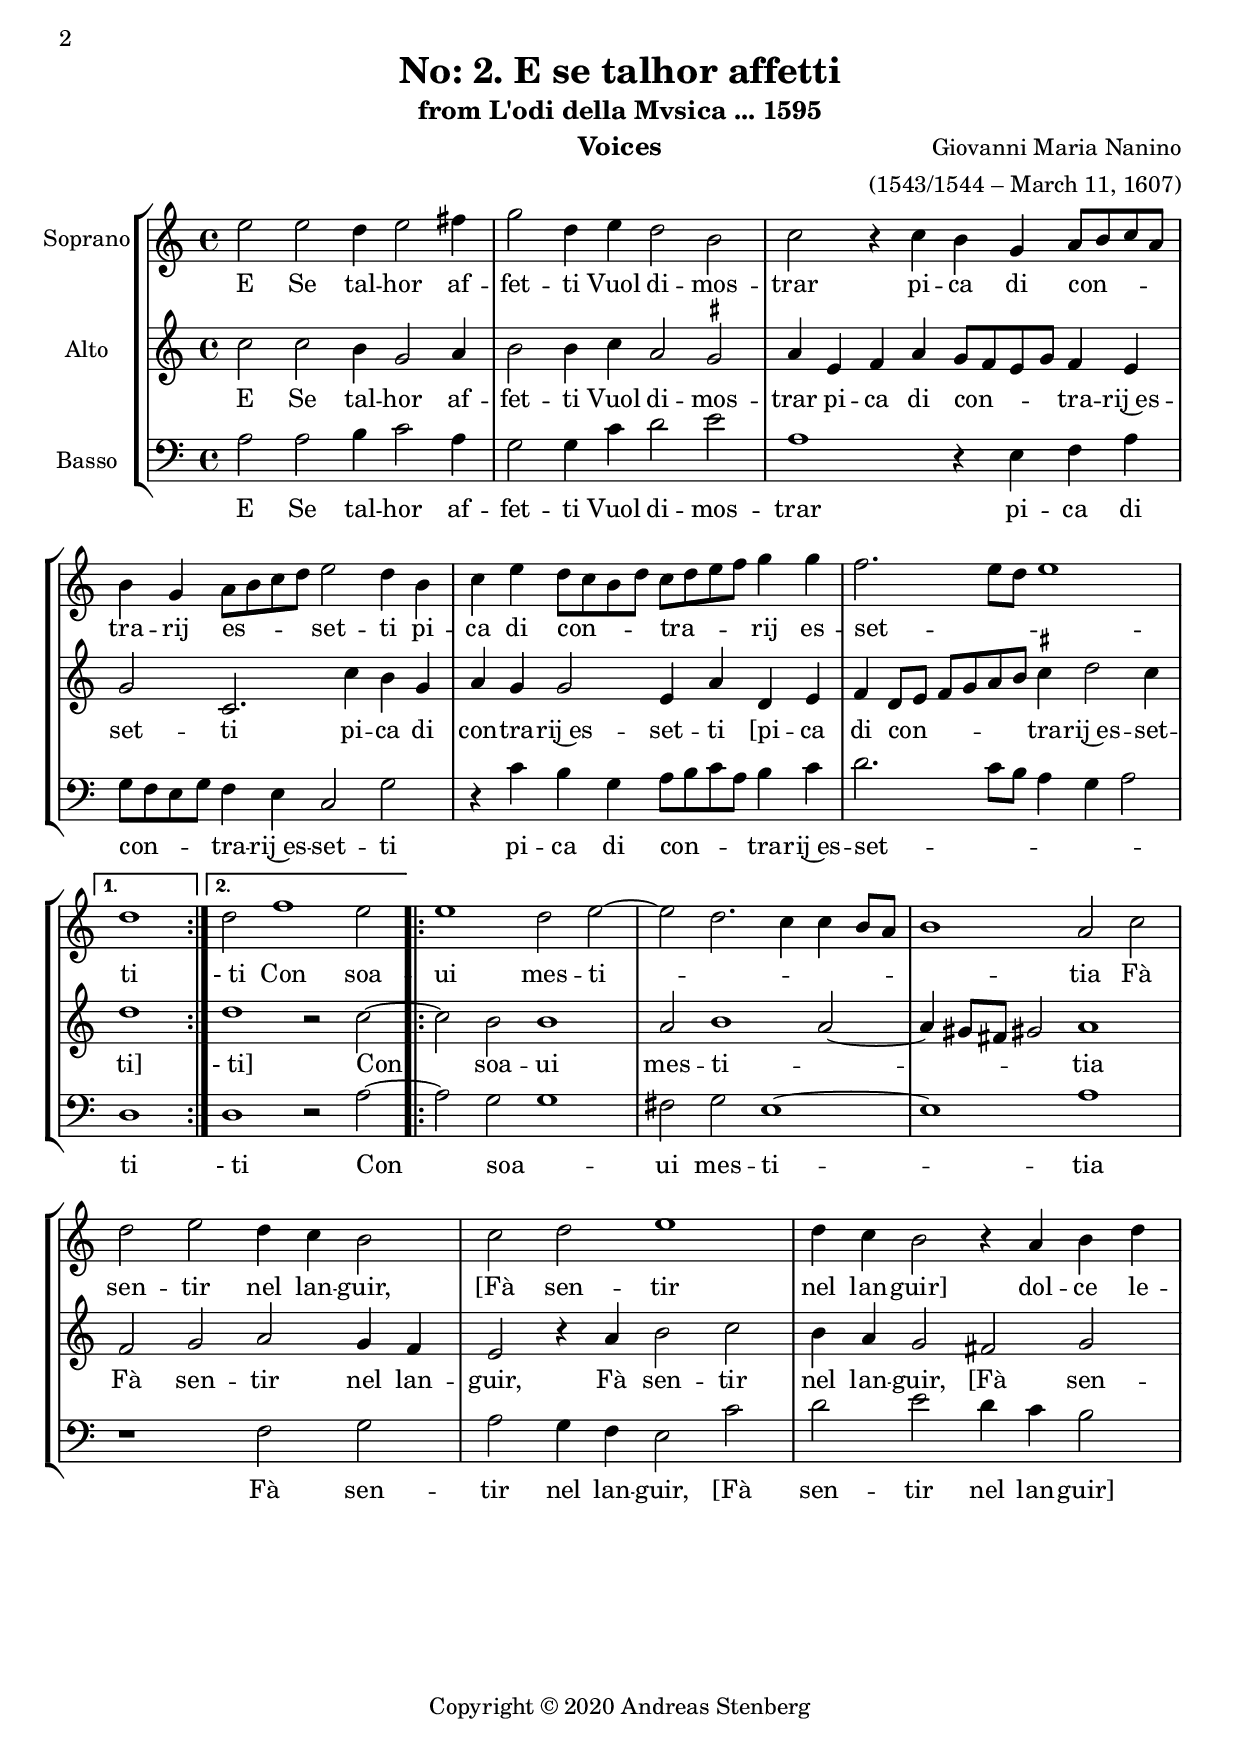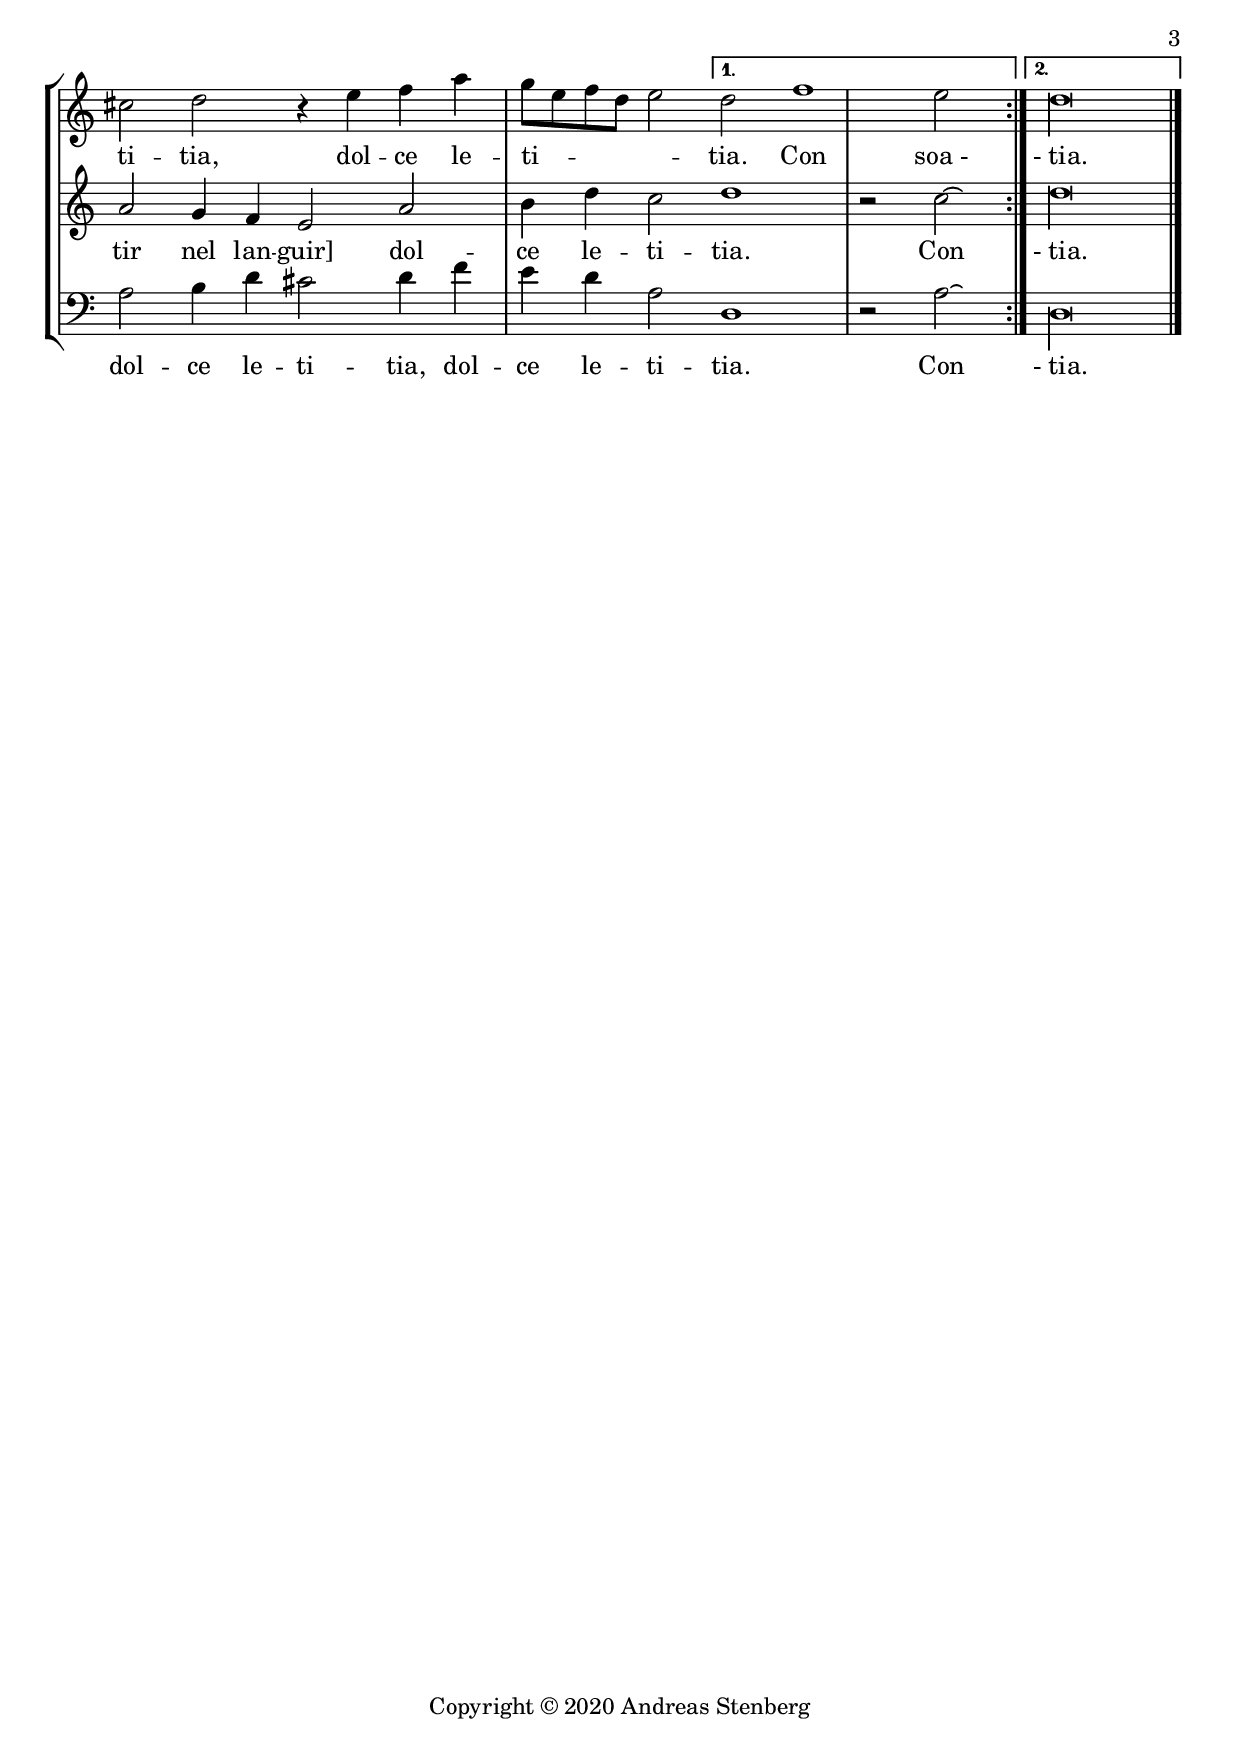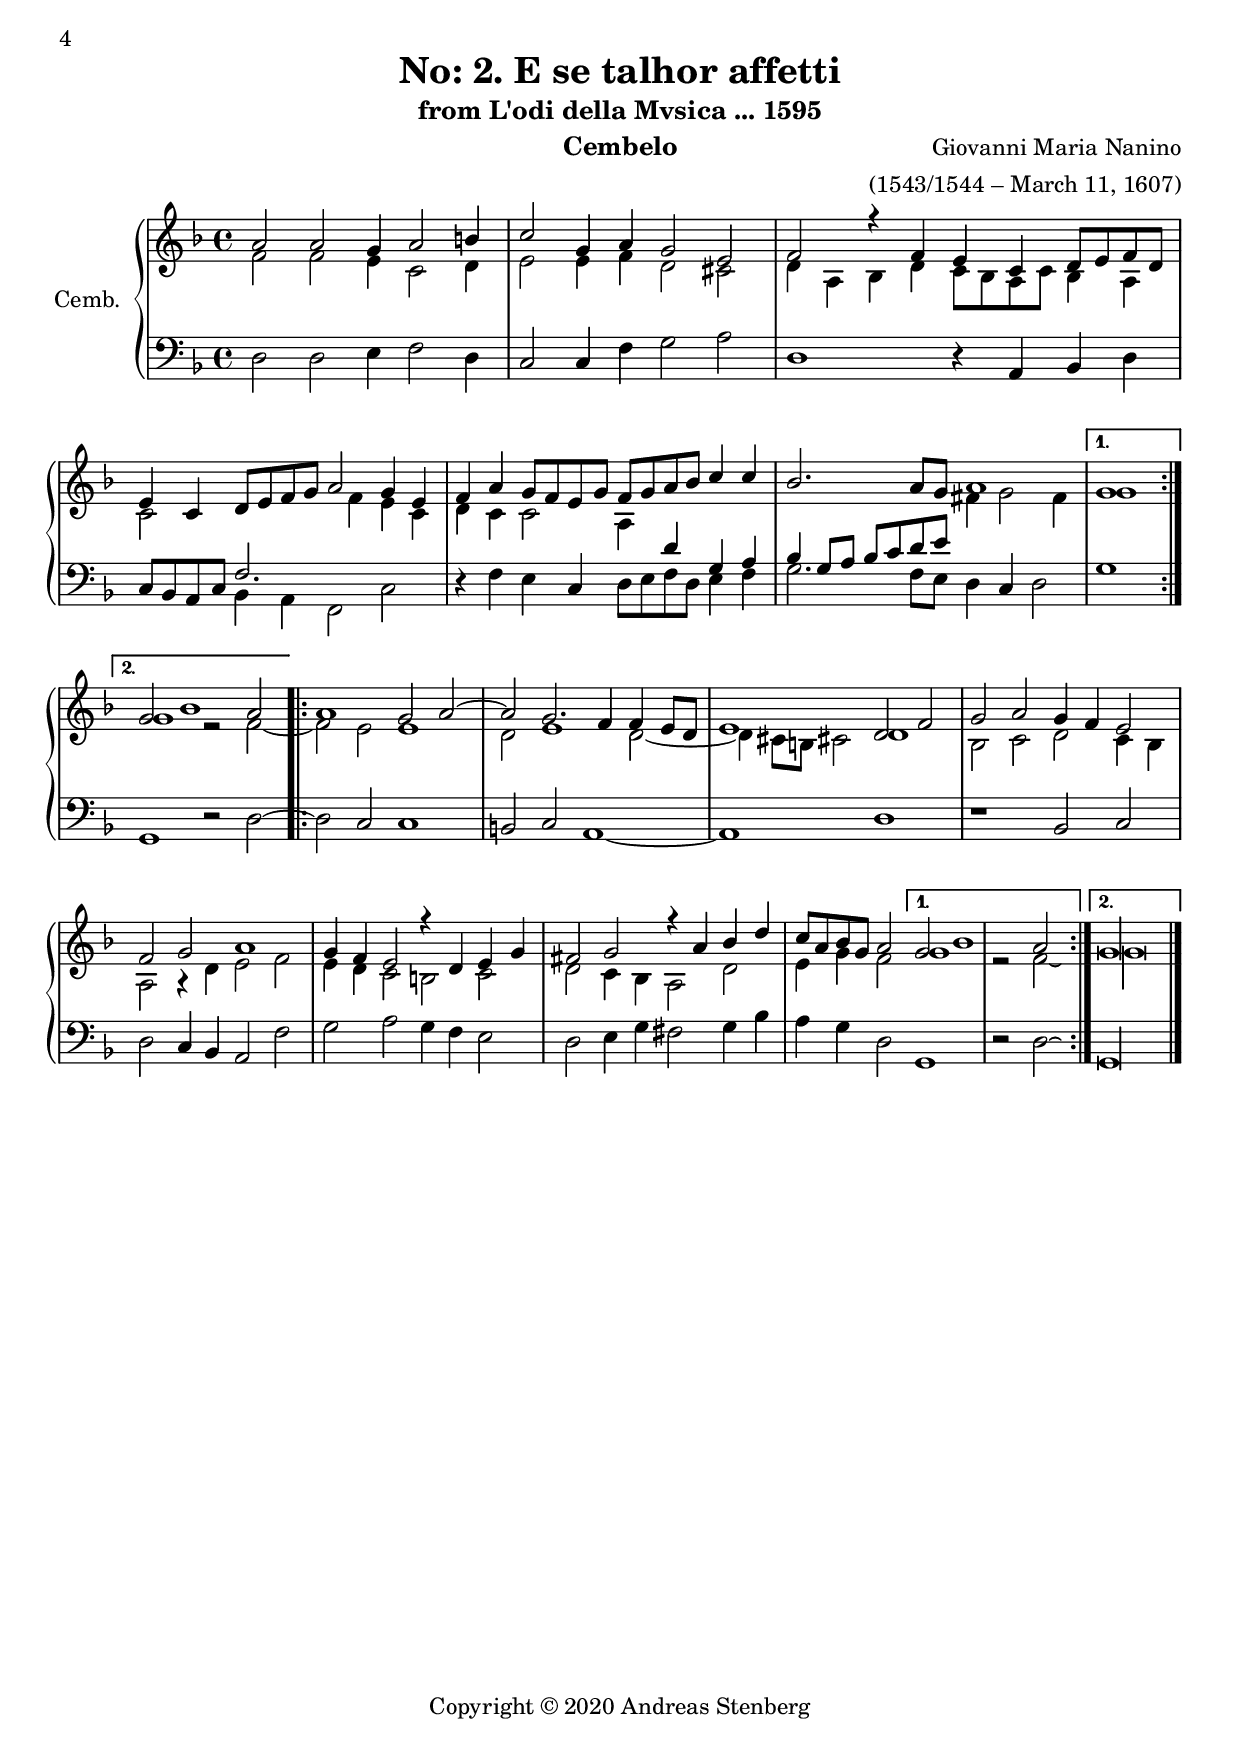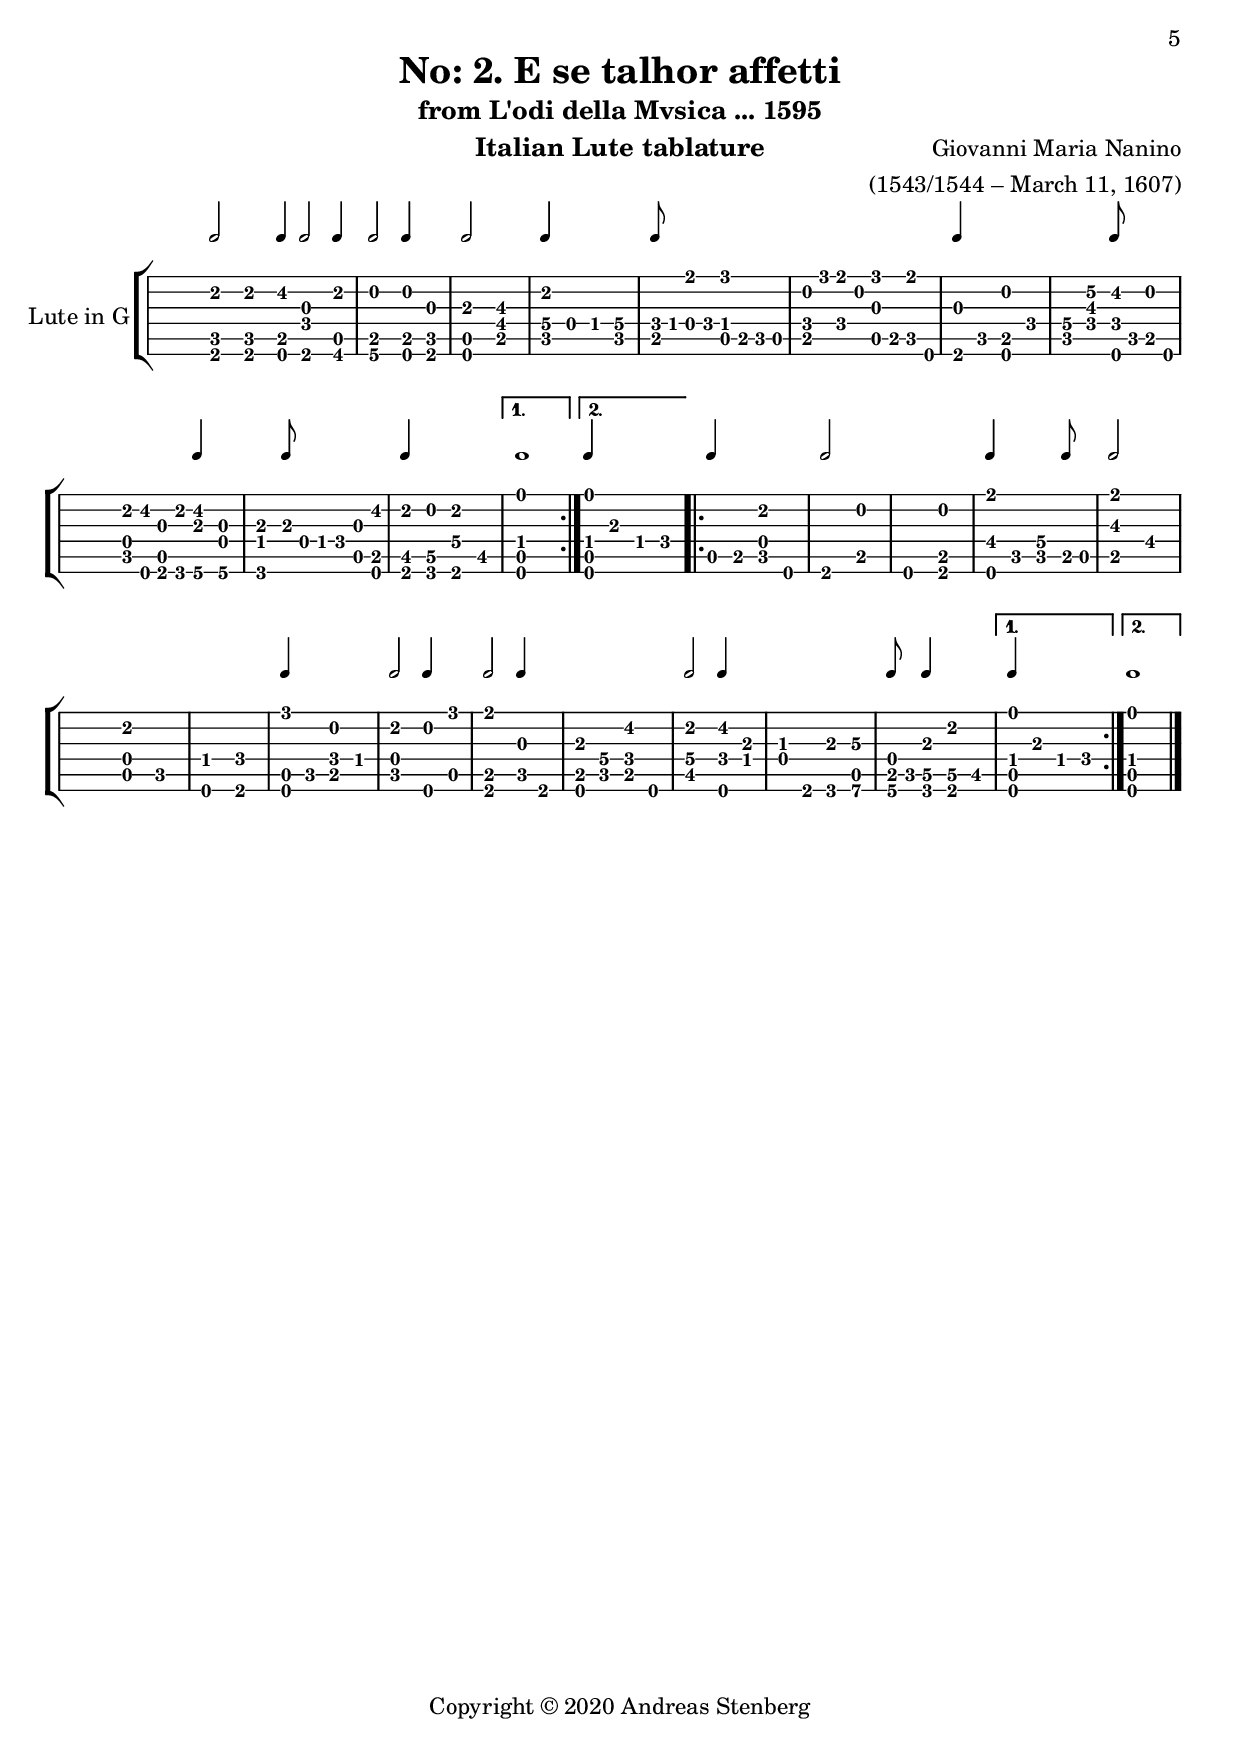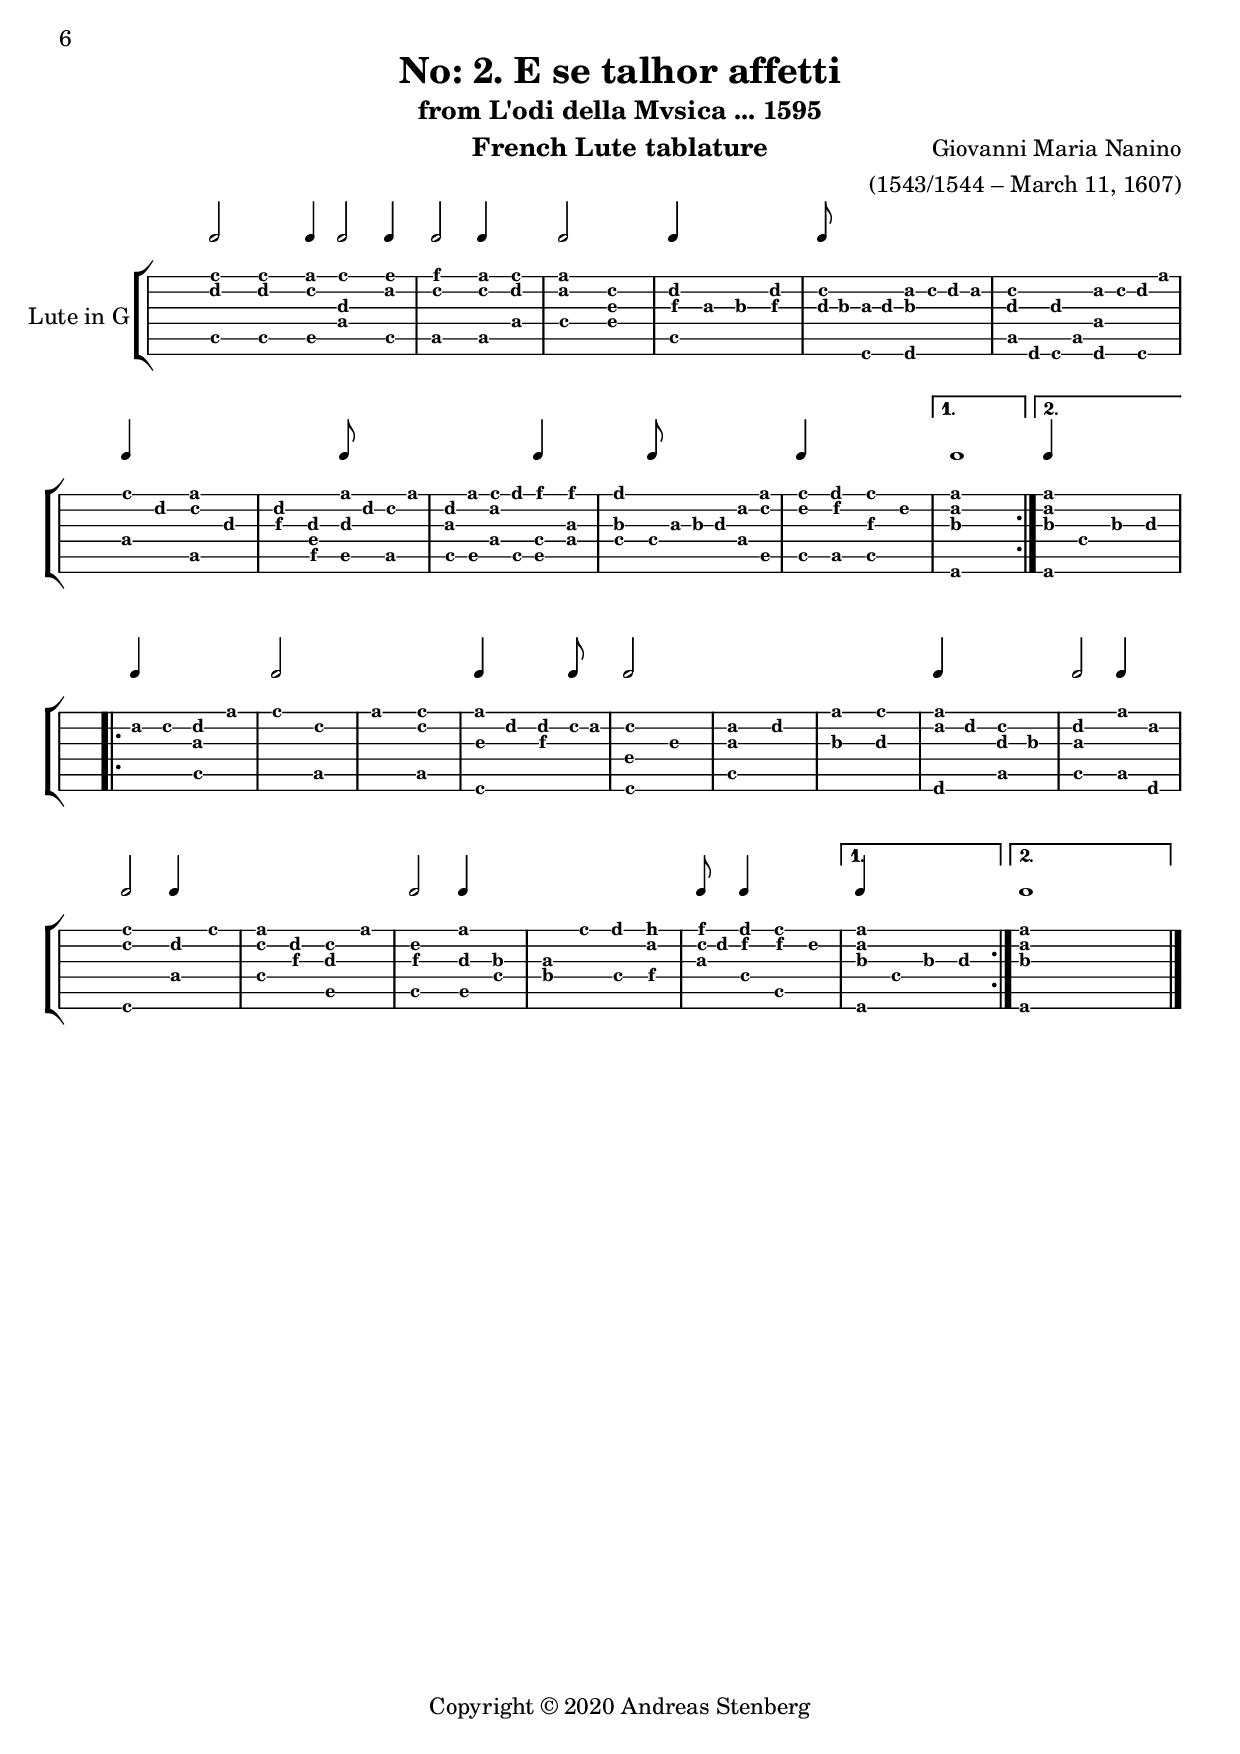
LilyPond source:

\version "2.18.0"
\language "deutsch"
#(define (tie::tab-clear-tied-fret-numbers grob)
   (let* ((tied-fret-nr (ly:spanner-bound grob RIGHT)))
      (ly:grob-set-property! tied-fret-nr 'transparent #t)))
\paper {
  ragged-bottom = ##t
  ragged-last-bottom = ##t
  print-all-headers = ##t
  page-breaking = #ly:minimal-breaking
  oddFooterMarkup = \markup {
    \fill-line {
      "Copyright © 2020 Andreas Stenberg"
    }
  }  evenFooterMarkup = \markup {
    \fill-line {
      "Copyright © 2020 Andreas Stenberg"
    }
  }
}

\header {
  title = "No: 2. E se talhor affetti"
  subtitle = "from L'odi della Mvsica ... 1595"
  composer = "Giovanni Maria Nanino"
  arranger = "(1543/1544 – March 11, 1607)"
  % Remove default LilyPond tagline
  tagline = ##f
}

\layout {
  \context {
    \Score
    \remove "Bar_number_engraver"
  }
}

global = {
  \key c \major
  \time 4/4
  \set Score.measureLength = #(ly:make-moment 4/2)

}

soprano = \relative c'' {
  \global
  % Music follows here.
  \override Slur.transparent =##t
  \repeat volta 2 {
    e2 e2 d4 e2 fis4
    g2 d4 e4 d2 h2
    c2 r4 c4 h4 g4 a8( h8 c8 a8)
    h4 g4 a8( h8 c8 d8) e2 d4 h4
    c4 e4 d8( c8 h8 d8) c8( d8 e8 f8) g4 g4
    f2.( e8 d8 e1)
  }
  \alternative {
    { d1 }
    { d2 f1 e2 }
  }
  \repeat volta 2 {
    e1 d2 e2~(
    e2 d2. c4 c4 h8 a8
    h1) a2 c2
    d2 e2 d4 c4 h2
    c2 d2 e1
    d4 c4 h2 r4 a4 h4 d4
    cis2 d2 r4 e4 f4 a4
    g8( e8 f8 d8 e2)
  }
  \alternative {
    { d2 f1 e2 }
    { \cadenzaOn d\longa \bar "|." }
  }
}

alto = \relative c'' {
  \global
  % Music follows here.
  \override Slur.transparent =##t
  \repeat volta 2 {
    c2 c2 h4 g2 a4
    \set suggestAccidentals =##t
    h2 h4 c4 a2 gis a4 e4
    f4 a4 g8( f8 e8 g8) f4 e4
    g2 c,2. c'4 h4 g4
    a4 g4 g2 e4 a4 d,4 e4
    f4 d8( e8 f8 g8 a8 h8) cis4 d2 cis4
  }
  \alternative {
    {d1 }
    { d1 r2 c2~ }
  }
  \repeat volta 2 {
    \set suggestAccidentals =##f
    c2 h2 h1
    a2 h1( a2~
    a4 gis8 fis8 gis!2) a1
    f2 g2 a2 g4 f4
    e2 r4 a4 h2 c2
    h4 a4 g2 fis2 g2
    a2 g4 f4 e2 a2
    h4 d4 c2
  }
  \alternative {
    { d1 r2 c2\laissezVibrer }
    { d\longa }
  }
}


bass = \relative c' {
  \global
  % Music follows here.
  \override Slur.transparent =##t
  \repeat volta 2 {
    a2 a2 h4 c2 a4
    g2 g4 c4 d2 e2
    a,1 r4 e4 f4 a4
    g8( f8 e8 g8) f4 e4 c2 g'2
    r4 c4 h4 g4 a8( h8 c8 a8) h4 c4
    d2.( c8 h8 a4 g4 a2)
  }
  \alternative {
    { d, 1}
    { d1 r2 a'2~ }
  }
  \repeat volta 2 {
    a2 g2( g1)
    fis2 g2 e1~
    e1 a1
    r1 f2 g2
    a2 g4 f4 e2 c'2
    d2 e2 d4 c4 h2
    a2 h4 d4 cis2 d4 f4
    e4 d4 a2
  }
  \alternative {
    { d,1 r2 a'2\laissezVibrer }
    { d,\longa }
  }
}

verse = \lyricmode {
  % Lyrics follow here.
  E Se tal -- hor af -- fet -- ti
  Vuol di -- mos -- trar
  pi -- ca di con -- tra -- rij es -- set -- ti
  pi -- ca di con -- tra -- rij es -- set -- ti
  "- ti"
  Con soa -- ui mes -- ti -- tia
  Fà sen -- tir nel lan -- guir,
  "[Fà" sen -- tir nel lan -- "guir]"
  dol -- ce le -- ti -- tia,
  dol -- ce le -- ti -- tia.
  Con "soa -"
  "- tia."
}
verseSopII = \lyricmode {
  % Lyrics follow here.
  E Se tal -- hor af -- fet -- ti
  Vuol di -- mos -- trar
  pi -- ca di con -- tra -- rij~es -- set -- ti
  pi -- ca di con -- tra -- rij~es -- set --  ti
  "[pi" -- ca di con -- tra -- rij~es -- set --  "ti]"
  "- ti]"
  Con soa -- ui mes -- ti -- tia
  \repeat unfold 2 { Fà sen -- tir nel lan -- guir, }
  "[Fà" sen -- tir nel lan -- "guir]"
  dol -- ce le -- ti -- tia.
  Con
  "- tia."
}
verseBass = \lyricmode {
  % Lyrics follow here.
  E Se tal -- hor af -- fet -- ti
  Vuol di -- mos -- trar
  pi -- ca di con -- tra -- rij~es -- set -- ti
  pi -- ca di con -- tra -- rij~es -- set -- ti
  "- ti"
  Con soa -- ui mes -- ti -- tia
  Fà sen -- tir nel lan -- guir,
  "[Fà" sen -- tir nel lan -- "guir]"
  dol -- ce le -- ti -- tia,
  dol -- ce le -- ti -- tia.
  Con
  "- tia."
}

rightUpper = \relative c'' {
  \global
  % Music follows here.
  \override Slur.transparent =##t
  \repeat volta 2 {
    e2 e2( d4) e2 fis4
    g2 d4 e4 d2 h2
    c2 r4 c4 h4 g4 a8( h8 c8 a8)
    h4 g4 a8( h8 c8 d8) e2 d4 h4
    c4 e4 d8( c8 h8 d8) c8( d8 e8 f8) g4 g4
    f2.( e8 d8 e1)
  }
  \alternative {
    { d1 }
    {  d2 f1 e2 }
  }
  \repeat volta 2 {
    e1 d2 e2~(
    e2 d2. c4 c4 h8 a8
    h1) a2 c2
    d2 e2 d4 c4 h2
    c2 d2 e1
    d4 c4 h2 r4 a4 h4 d4
    cis2 d2 r4 e4 f4 a4
    g8( e8 f8 d8 e2)
  }
  \alternative {
    { d2 f1 e2 }
    { \cadenzaOn d\longa \bar "|." }
  }
}
rightLower =  \relative c' {
  \global
  % Music follows here.
  \override Slur.transparent =##t
  \repeat volta 2 {
    c'2 c2( h4) g2 a4
    \set suggestAccidentals =##f
    h2 h4 c4 a2 gis a4 e4
    f4 a4 g8( f8 e8 g8) f4 e4
    g2 \change Staff = "down" \stemUp c,2. \change Staff = "up" \stemDown c'4 h4 g4
    a4 g4 g2 e4 \change Staff = "down" \stemUp a4 d,4 e4
    f4 d8( e8 f8 g8 a8 h8) \change Staff = "up" \stemDown cis4 d2 cis4
  }
  \alternative {
    { d1 }
    { d1 r2 c2~ }
  }
  \repeat volta 2 {
    \set suggestAccidentals =##f
    c2 h2 h1
    a2 h1( a2~
    a4 gis8 fis8 gis!2) a1
    f2 g2 a2 g4 f4
    e2 r4 a4 h2 c2
    h4 a4 g2 fis2 g2
    a2 g4 f4 e2 a2
    h4 d4 c2
  }
  \alternative {
    { d1 r2 c2\laissezVibrer }
    { d\longa }
  }
}

left = \relative c' {
  \global
  % Music follows here.
  \override Slur.transparent =##t
  \repeat volta 2 {
    a2 a2( h4) c2 a4
    g2 g4 c4 d2 e2
    a,1 r4 e4 f4 a4
    g8( f8 e8 g8) \stemDown f4 e4 c2  g'2 \stemNeutral
    r4 c4 h4 g4 a8( h8 c8 a8) h4 c4
    d2.( c8 h8 a4 g4 a2)
  }
  \alternative {
    { d1}
    { d,1 r2 a'2~ }
  }
  \repeat volta 2 {
    a2 g2( g1)
    fis2 g2 e1~
    e1 a1
    r1 f2 g2
    a2 g4 f4 e2 c'2
    d2 e2 d4 c4 h2
    a2 h4 d4 cis2 d4 f4
    e4 d4 a2
  }
  \alternative {
    { d,1 r2 a'2\laissezVibrer }
    { d,\longa }
  }
}

choirPart =   \new StaffGroup <<
  \new Staff \with {
    midiInstrument = "choir aahs"
    instrumentName = "Soprano"
  } \new Voice = "soprano" \soprano
  \new Lyrics \with {
    \override VerticalAxisGroup #'staff-affinity = #CENTER
  } \lyricsto "soprano" \verse
  \new Staff \with {
    midiInstrument = "choir aahs"
    instrumentName = "Alto"
  } \new Voice = "alto" \alto
  \new Lyrics \with {
    \override VerticalAxisGroup #'staff-affinity = #CENTER
  } \lyricsto "alto" \verseSopII
  \new Staff \with {
    midiInstrument = "choir aahs"
    instrumentName = "Basso"
  } \new Voice = "basso" { \clef "bass" \bass }
  \new Lyrics \lyricsto "basso" \verseBass
>>


harpsichordPart = \new PianoStaff \with {
  instrumentName = "Cemb."
} <<
  \new Staff = "up" \with {
    midiInstrument = "harpsichord"
  } <<
    \new Voice = "upper" { \voiceOne \rightUpper }
    \new Voice = "lower" { \voiceTwo \rightLower }

  >>
  \new Staff = "down" \with {
    midiInstrument = "harpsichord"
  } { \clef bass \left }
>>
TrackAVoiceAMusic = #(define-music-function (parser location inTab) (boolean?)
#{
%   \tempo 4=120
   \clef #(if inTab "tab" "treble_8")
   \key f \major
   \time 4/2
   \oneVoice
   \repeat volta 2 {
      <a'\6 f'\5 d\2 >2 <a'\6 f'\5 d\2 >2 <g'\6 e'\5 e\2 >4 <a'\6 c'\4 f\3 >2 <h'\6 d'\5 d\2 >4
   \time 4/4
      <c''\6 e'\5 c\2 >2 <g'\6 e'\5 c\2 >4 <a'\6 f'\5 f\3 >4
      <g'\6 d'\5 g\3 >2 <e'\5 cis'\4 a\3 >2
      <f'\5 d'\4 d\2 >4 <a\4>4 <b\4>4 <f'\5 d'\4 >4
      <e'\5 c'\4 >8 <b\4>8 <a\4 a,\1 >8 <c'\4>8 <d'\5 b\4 b,\1 >8 <e'\5>8 <f'\5>8 <d'\5>8
      <e'\5 c'\4 c\2 >8 <b,\1>8 <a,\1 c'\4 >8 <c\2>8 <b,\1 f\3 d'\5 >8 <e'\5>8 <f'\5 a,\1 >8 <g'\6>8
      <a'\6 f\3 >4 <f'\5>4 <g'\6 e'\5 c\2 >4 <c'\4>4
      <f'\5 d'\4 >4 <c'\4 a\3 f\2 >4 <g'\6 c'\4 e\2 >8 <f'\5>8 <e'\5 c\2 >8 <g'\6>8
      <f'\5 a\4 d\2 >8 <g'\6 e\2 >8 <a'\6 d'\5 f\3 >8 <b'\6 d\2 >8 <c''\6 g\3 e\2 >4 <c''\6 a\4 f\3 >4
      <b'\6 b\4 g\3 >4 <g\3>8 <a\4>8 <b\4>8 <c'\4>8 <d'\5 f\3 >8 <g'\6 e'\5 e\2 >8
      <a'\6 fis'\5 d\2 >4 <b'\6 g'\5 c\2 >4 <a'\6 d'\4 d\2 >4 <fis'\5>4
   }
   \alternative {
   {
      <g'\6 d'\5 b\4 g,\1 >1
   }
   {
      <g'\6 d'\5 b\4 g,\1 >4 <g\3>4 <b\4>4 <c'\4>4
   }
   }
   \repeat volta 2 {
      <d'\5>4 <e'\5>4 <f'\5 a\4 d\2 >4 <g'\6>4
      <a'\6>2 <e'\5 c\2 >2
      <g'\6>2 <a'\6 e'\5 c\2 >2
      <g'\6 cis'\4 a,\1 >4 <f'\5>4 <f'\5 d'\4 >4 <e'\5>8 <d'\5>8
      <e'\5 a\3 a,\1 >2 <cis'\4>2
      <d'\5 a\4 d\2 >2 <f'\5>2
      <g'\6 b\4 >2 <a'\6 c'\4 >2
      <g'\6 d'\5 b,\1 >4 <f'\5>4 <e'\5 c'\4 c\2 >4 <b\4>4
      <f'\5 a\4 d\2 >2 <g'\6 c\2 >4 <d'\5 b,\1 >4
      <a'\6 e'\5 a,\1 >2 <f'\5 f\3 >4 <a'\6>4
      <g'\6 e'\5 g\3 >4 <f'\5 d'\4 >4 <e'\5 c'\4 e\2 >4 <g'\6>4
      <fis'\5 d'\4 d\2 >2 <g'\6 c'\4 e\2 >4 <b\4 g\3 >4
      <a\4 fis\3 >4 <a'\6>4 <b'\6 g\3 >4  \ottava #1 <d''\6 d'\5 b\3 >4 \ottava #0
      <c''\6 e'\5 a\4 >8 <f'\5>8 <b'\6 g'\5 g\3 >4 <a'\6 g'\5 d\2 >4 <fis'\5>4
   }
   \alternative {
   {
      <g'\6 d'\5 b\4 g,\1 >4 <g\3>4 <b\4>4 <c'\4>4
   }
   {
      <g'\6 d'\5 b\4 g,\1 >1
   }
   }
   \bar "|."
   \pageBreak
#})
TrackAVoiceBMusic = #(define-music-function (parser location inTab) (boolean?)
#{
#})
TrackALyrics = \lyricmode {
   \set ignoreMelismata = ##t

   \unset ignoreMelismata
}
TrackAStaff = \new Staff <<
   \context Voice = "TrackAVoiceAMusic" {
      \TrackAVoiceAMusic ##f
   }
   \context Voice = "TrackAVoiceBMusic" {
      \TrackAVoiceBMusic ##f
   }
>>
TrackATabStaff = \new TabStaff \with {
  stringTunings = #`( ,(ly:make-pitch -2 4 NATURAL) ,(ly:make-pitch -1 0 NATURAL) ,(ly:make-pitch -1 3 NATURAL) ,(ly:make-pitch -1 5 NATURAL) ,(ly:make-pitch 0 1 NATURAL) ,(ly:make-pitch 0 4 NATURAL) )
instrumentName = "Lute in G"
      \override Clef.transparent =##t
} <<
   \context TabVoice = "TrackAVoiceAMusic" {
      \removeWithTag #'chords
      \removeWithTag #'texts
      \TrackAVoiceAMusic ##t
   }
   \context TabVoice = "TrackAVoiceBMusic" {
      \removeWithTag #'chords
      \removeWithTag #'texts
      \TrackAVoiceBMusic ##t
   }
>>
rythmstaff = \new DrumStaff \with {
  \remove "Staff_symbol_engraver"
    \remove "Time_signature_engraver"
    \hide Clef
    fontSize = #-3
    \override StaffSymbol.staff-space = #(magstep -3)
    \override StaffSymbol.thickness = #(magstep -3)} { \stemUp
  \drummode {
    bd2 s2 bd4 bd2 bd4
    bd2 bd4 s
    bd2 s2
    bd4 s2.
    bd8 s4. s2
    s1
    bd4 s2.
    s2 bd8 s4.
    s2 bd4 s4
    s4 bd8 s8 s2
    bd4 s2.
    bd1
    bd4 s2.
    bd4 s2.
    bd2 s2
    s1
    bd4 s2 bd8 s8
    bd2 s2
    s1*2
    bd4 s2.
    bd2 bd4 s4
    bd2 bd4 s4
    s1
    bd2 bd4 s4
    s1
    bd8 s8 bd4 s2
    bd4 s2.
    bd1
  }
}
TrackAStaffGroup = \new StaffGroup <<
%   \TrackAStaff     %% uncoment for raw transcript of tablature
   \rythmstaff
   \TrackATabStaff
>>
TrackBVoiceAMusic = #(define-music-function (parser location inTab) (boolean?)
#{
%   \tempo 4=120
   \clef #(if inTab "tab" "treble_8")
   \key f \major
   \time 4/2
   \oneVoice
   \repeat volta 2 {
      <a'\1 f'\2 d\5 >2 <a'\1 f'\2 d\5 >2 <g'\1 e'\2 e\5 >4 <a'\1 c'\3 f\4 >2 <h'\1 d'\2 d\5 >4 %
   \time 4/4
      <c''\1 e'\2 c\5 >2 <g'\1 e'\2 c\5 >4 <a'\1 f'\2 f\4 >4 %
      <g'\1 d'\2 g\4 >2 <e'\1 cis'\3 a\4 >2 %
      <f'\2 d'\3 d\5 >4 <a\3>4 <b\3>4 <f'\2 d'\3 >4 %
      <e'\2 c'\3 >8 <b\3>8 <a\3 a,\6 >8 <c'\3>8 <d'\2 b\3 b,\6 >8 <e'\2>8 <f'\2>8 <d'\2>8 %
      <e'\2 c'\3 c\5 >8 <b,\6>8 <a,\6 c'\3 >8 <c\5>8 <b,\6 f\4 d'\2 >8 <e'\2>8 <f'\2 a,\6 >8 <g'\1>8 %
      <a'\1 f\4 >4 <f'\2>4 <g'\1 e'\2 c\5 >4 <c'\3>4 %
      <f'\2 d'\3 >4 <c'\3 a\4 f\5 >4 <g'\1 c'\3 e\5 >8 <f'\2>8 <e'\2 c\5 >8 <g'\1>8 %
      <f'\2 a\3 d\5 >8 <g'\1 e\5 >8 <a'\1 d'\2 f\3 >8 <b'\1 d\5 >8 <c''\1 g\4 e\5 >4 <c''\1 a\3 f\4 >4 %
      <b'\1 b\3 g\4 >4 <g\4>8 <a\3>8 <b\3>8 <c'\3>8 <d'\2 f\4 >8 <g'\1 e'\2 e\5 >8 %
      <a'\1 fis'\2 d\5 >4 <b'\1 g'\2 c\5 >4 <a'\1 d'\3 d\5 >4 <fis'\2>4 %
   }
   \alternative {
   {
      <g'\1 d'\2 b\3 g,\6 >1 %
   }
   {
      <g'\1 d'\2 b\3 g,\6 >4 <g\4>4 <b\3>4 <c'\3>4  %
   }
   }
   \repeat volta 2 {
      <d'\2>4 <e'\2>4 <f'\2 a\3 d\5 >4 <g'\1>4 %
      <a'\1>2 <e'\2 c\5 >2 %
      <g'\1>2 <a'\1 e'\1 c\5 >2 %
      <g'\1 cis'\3 a,\6 >4 <f'\2>4 <f'\2 d'\3 >4 <e'\2>8 <d'\2>8 %
      <e'\2 a\4 a,\6 >2 <cis'\3>2 %
      <d'\2 a\3 d\5 >2 <f'\2>2 %
      <g'\1 b\3 >2 <a'\1 c'\3 >2 %
      <g'\1 d'\2 b,\6 >4 <f'\2>4 <e'\2 c'\3 c\5 >4 <b\3>4 %
      <f'\2 a\3 d\5 >2 <g'\1 c\5 >4 <d'\2 b,\6 >4 %
      <a'\1 e'\2 a,\6 >2 <f'\2 f\4 >4 <a'\1>4 %
      <g'\1 e'\2 g\4 >4 <f'\2 d'\3 >4 <e'\2 c'\3 e\5 >4 <g'\1>4 %
      <fis'\2 d'\3 d\5 >2 <g'\1 c'\3 e\5 >4 <b\3 g\4 >4 %
      <a\2 fis\4 >4 <a'\1>4 <b'\1 g\4 >4  \ottava #1 <d''\1 d'\2 b\4 >4 \ottava #0 %
      <c''\1 e'\2 a\3 >8 <f'\2>8 <b'\1 g'\2 g\4 >4 <a'\1 g'\2 d\5 >4 <fis'\2>4 %
   }
   \alternative {
   {
      <g'\1 d'\2 b\3 g,\6 >4 <g\4>4 <b\3>4 <c'\3>4 %
   }
   {
     \cadenzaOn
      <g'\1 d'\2 b\3 g,\6 >\longa %
   }
   }
   \bar "|."
   \pageBreak
#})
TrackBVoiceBMusic = #(define-music-function (parser location inTab) (boolean?)
#{
#})
TrackBLyrics = \lyricmode {
   \set ignoreMelismata = ##t

   \unset ignoreMelismata
}
TrackBStaff = \new Staff <<
   \context Voice = "TrackBVoiceAMusic" {
      \TrackBVoiceAMusic ##f
   }
   \context Voice = "TrackBVoiceBMusic" {
      \TrackBVoiceBMusic ##f
   }
>>
TrackBTabStaff = \new TabStaff \with { stringTunings = \stringTuning <g, c f a d' g'>
 instrumentName = "Lute in G"
} <<
   \context TabVoice = "TrackBVoiceAMusic" {
      \removeWithTag #'chords
      \removeWithTag #'texts
      \TrackBVoiceAMusic ##t
   }
   \context TabVoice = "TrackBVoiceBMusic" {
      \removeWithTag #'chords
      \removeWithTag #'texts
      \TrackBVoiceBMusic ##t
   }
>>
rythmstaff = \new DrumStaff \with {
  \remove "Staff_symbol_engraver"
    \remove "Time_signature_engraver"
    \hide Clef
    fontSize = #-3
    \override StaffSymbol.staff-space = #(magstep -3)
    \override StaffSymbol.thickness = #(magstep -3)} { \stemUp
  \drummode {
    bd2 s2 bd4 bd2 bd4
    bd2 bd4 s
    bd2 s2
    bd4 s2.
    bd8 s4. s2
    s1
    bd4 s2.
    s2 bd8 s4.
    s2 bd4 s4
    s4 bd8 s8 s2
    bd4 s2.
    bd1
    bd4 s2.
    bd4 s2.
    bd2 s2
    s1
    bd4 s2 bd8 s8
    bd2 s2
    s1*2
    bd4 s2.
    bd2 bd4 s4
    bd2 bd4 s4
    s1
    bd2 bd4 s4
    s1
    bd8 s8 bd4 s2
    bd4 s2.
    bd1
  }
}
TrackBStaffGroup = \new StaffGroup <<
%   \TrackBStaff     %% uncoment for raw transcript of tablature
   \rythmstaff
   \TrackBTabStaff
>>

\score {
  <<
    \choirPart
    %    \transpose c f,
    %    \harpsichordPart
  >>
  \layout { }
   \header {
      instrument = "Voices"
     breakbefore =##t
   }
}

\score {
  <<
    %    \choirPart
    \transpose c f,
    \harpsichordPart
  >>
  \layout { }
  \header {
    instrument = "Cembelo"
    breakbefore = ##t
  }
}
\score {
   \TrackAStaffGroup
\layout {
   \context { \Score
      \override MetronomeMark.padding = #'5
   }
   \context { \Staff
      \override TimeSignature.style = #'numbered
      \override StringNumber.transparent = ##t
   }
   \context { \TabStaff
      \override TimeSignature.style = #'numbered
      \override Stem.transparent = ##t
      \override Beam.transparent = ##t
      \override Tie.after-line-breaking = #tie::tab-clear-tied-fret-numbers
   }
   \context { \TabVoice
      \override Tie.stencil = ##f
   }
   \context { \StaffGroup
      \consists "Instrument_name_engraver"
   }
}
   \header {
      instrument = "Italian Lute tablature"
      breakbefore = ##t
   }
}

\score {
   \TrackBStaffGroup
\layout {
   \context { \Score
      \override MetronomeMark.padding = #'5
   }
   \context { \Staff
      \override TimeSignature.style = #'numbered
      \override StringNumber.transparent = ##t
   }
   \context { \TabStaff
      \override TimeSignature.style = #'numbered
      \override Stem.transparent = ##t
      \override Beam.transparent = ##t
      \override Tie.after-line-breaking = #tie::tab-clear-tied-fret-numbers
      \override Clef.transparent =##t
        tablatureFormat = #fret-letter-tablature-format
 }
   \context { \TabVoice
      \override Tie.stencil = ##f
   }
   \context { \StaffGroup
      \consists "Instrument_name_engraver"
   }
}
   \header {
      instrument = "French Lute tablature"
      breakbefore = ##t
   }
}

\score {
  \transpose c f,
  \unfoldRepeats
  <<
    \choirPart
    \harpsichordPart
  >>
  \midi { \tempo 2 = 68 }
}
